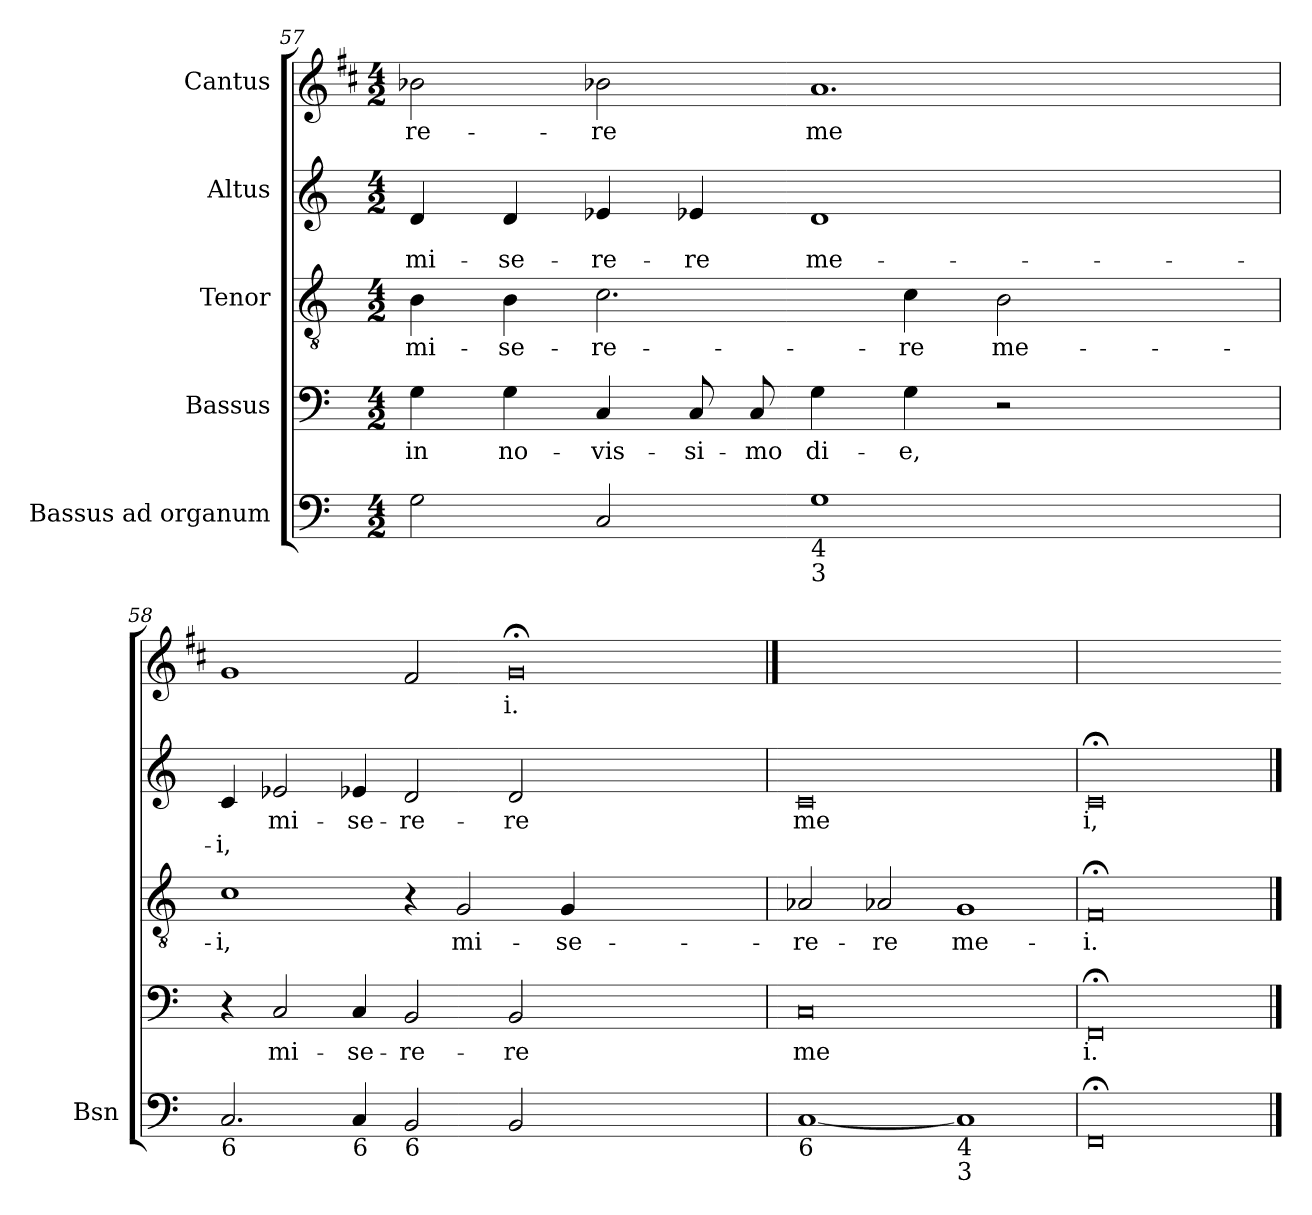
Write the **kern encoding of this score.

**kern	**kern	**text	**kern	**text	**kern	**text	**text	**kern	**text
*part5	*part4	*part4	*part3	*part3	*part2	*part2	*part2	*part1	*part1
*staff5	*staff4	*staff4	*staff3	*staff3	*staff2	*staff2	*staff2	*staff1	*staff1
*I"Bassus ad organum	*I"Bassus	*	*I"Tenor	*	*I"Altus	*	*	*I"Cantus	*
*I'Bsn	*	*	*	*	*	*	*	*	*
*clefF4	*clefF4	*	*clefGv2	*	*clefG2	*	*	*clefG2	*
*	*	*	*	*	*	*	*	*ITrd1c2	*
*k[]	*k[]	*	*k[]	*	*k[]	*	*	*k[]	*
*C:	*C:	*	*C:	*	*C:	*	*	*C:	*
*M4/2	*M4/2	*	*M4/2	*	*M4/2	*	*	*M4/2	*
=57	=57	=57	=57	=57	=57	=57	=57	=57	=57
!	!	!LO:LY:b	!	!LO:LY:b	!	!	!LO:LY:b	!	!LO:LY:b
2G	4G	in	4B	mi-	4d	.	mi-	2a-X	-re-
!	!	!LO:LY:b	!	!LO:LY:b	!	!	!LO:LY:b	!	!
.	4G	no-	4B	-se-	4d	.	-se-	.	.
!	!	!LO:LY:b	!	!LO:LY:b	!	!	!LO:LY:b	!	!LO:LY:b
2C	4C	-vis-	2.c	-re-	4e-X	.	-re-	2a-X	-re
!	!	!LO:LY:b	!	!	!	!	!LO:LY:b	!	!
.	8C	-si-	.	.	4e-X	.	-re	.	.
!	!	!LO:LY:b	!	!	!	!	!	!	!
.	8C	-mo	.	.	.	.	.	.	.
!LO:TX:b:t=4	!	!	!	!	!	!	!	!	!
!LO:TX:b:t=3	!	!	!	!	!	!	!	!	!
!	!	!LO:LY:b	!	!	!	!	!LO:LY:b	!	!LO:LY:b
1G	4G	di-	.	.	1d	.	me-	1.g	me
!	!	!LO:LY:b	!	!LO:LY:b	!	!	!	!	!
.	4G	-e,	4c	-re	.	.	.	.	.
!	!	!	!	!LO:LY:b	!	!	!	!	!
.	2r	.	2B	me-	.	.	.	.	.
2ryy	2ryy	.	2ryy	.	2ryy	.	.	.	.
=58	=58	=58	=58	=58	=58	=58	=58	=58	=58
!LO:TX:b:t=6	!	!	!	!	!	!	!	!	!
!	!	!	!	!LO:LY:b	!	!	!LO:LY:b	!	!
2.C	4r	.	1c	-i,	4c	.	-i,	1f	.
!	!	!LO:LY:b	!	!	!	!LO:LY:b	!	!	!
.	2C	mi-	.	.	2e-X	mi-	.	.	.
!LO:TX:b:t=6	!	!	!	!	!	!	!	!	!
!	!	!LO:LY:b	!	!	!	!LO:LY:b	!	!	!
4C	4C	-se-	.	.	4e-X	-se-	.	.	.
!LO:TX:b:t=6	!	!	!	!	!	!	!	!	!
!	!	!LO:LY:b	!	!	!	!LO:LY:b	!	!	!
2BB	2BB	-re-	4r	.	2d	-re-	.	2e	.
!	!	!	!	!LO:LY:b	!	!	!	!	!
.	.	.	2G	mi-	.	.	.	.	.
!	!	!LO:LY:b	!	!	!	!LO:LY:b	!	!	!LO:LY:b
2BB	2BB	-re	.	.	2d	-re	.	0f;<	i.
!	!	!	!	!LO:LY:b	!	!	!	!	!
.	.	.	4G	-se-	.	.	.	.	.
1.ryy	1.ryy	.	1.ryy	.	1.ryy	.	.	.	.
=	=	==	=	==	=	==	==	==	==
!LO:TX:b:t=6	!	!	!	!	!	!	!	!	!
!	!	!LO:LY:b	!	!LO:LY:b	!	!LO:LY:b	!	!	!
[1C	0C	me	2A-X	-re-	0c	me	.	0ryy	.
!	!	!	!	!LO:LY:b	!	!	!	!	!
.	.	.	2A-X	-re	.	.	.	.	.
!LO:TX:b:t=4	!	!	!	!	!	!	!	!	!
!LO:TX:b:t=3	!	!	!	!	!	!	!	!	!
!	!	!	!	!LO:LY:b	!	!	!	!	!
1C]	.	.	1G	me-	.	.	.	.	.
=	=	=	=	=	=	=	=	=	=
!	!	!LO:LY:b	!	!LO:LY:b	!	!LO:LY:b	!	!	!
0FF;<	0FF;<	i.	0F;<;<	-i.	0c;<	i,	.	0ryy	.
==	==	=	==	=	==	=	=	=	=
*-	*-	*-	*-	*-	*-	*-	*-	*-	*-
